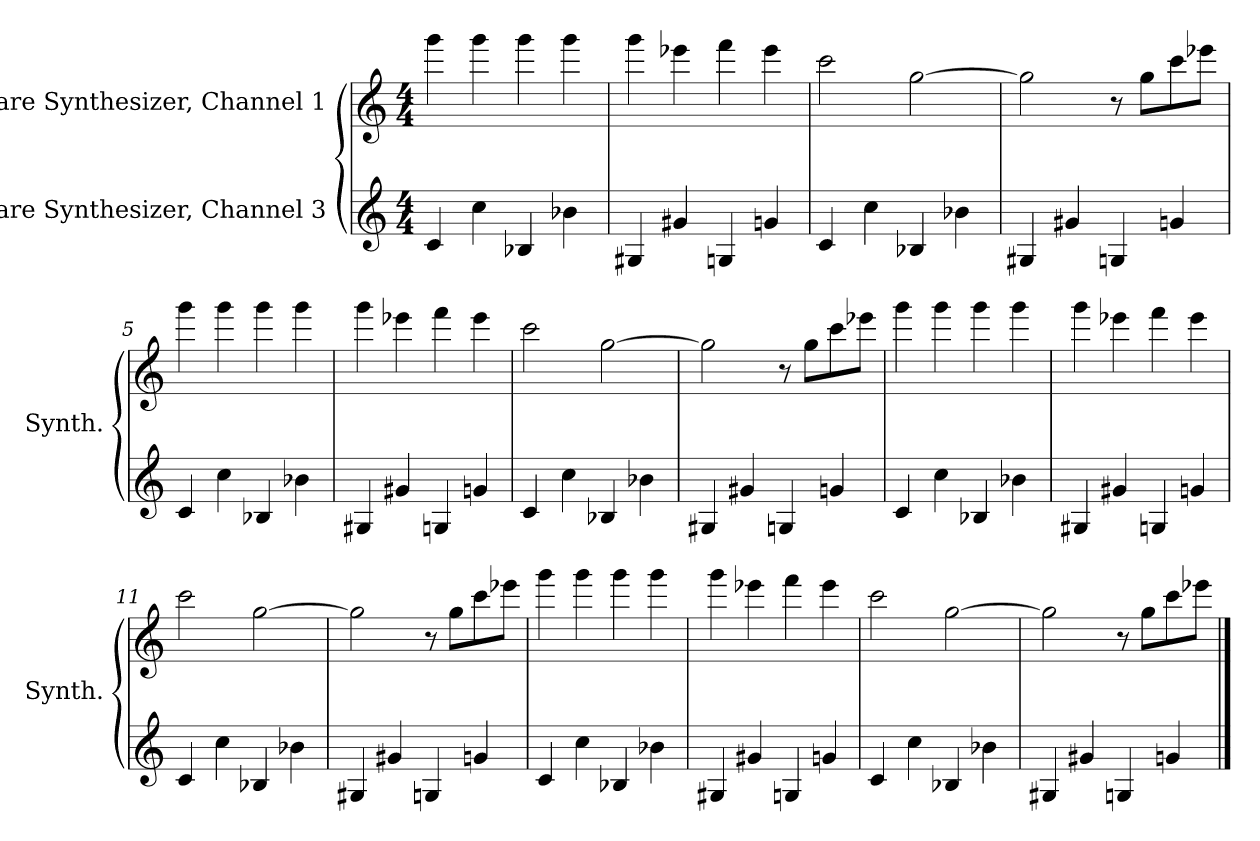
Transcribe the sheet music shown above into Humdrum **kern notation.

**kern	**kern
*part2	*part1
*staff2	*staff1
*I"Square Synthesizer, Channel 3	*I"Square Synthesizer, Channel 1
*I'Synth.	*I'Synth.
*clefG2	*clefG2
*k[]	*k[]
*M4/4	*M4/4
*MM280	*MM280
=1	=1
4c/	4ggg\
4cc\	4ggg\
4B-X/	4ggg\
4b-X\	4ggg\
=2	=2
4G#X/	4ggg\
4g#X/	4eee-X\
4Gn/	4fff\
4gn/	4eee-\
=3	=3
4c/	2ccc\
4cc\	.
4B-X/	[2gg\
4b-X\	.
=4	=4
4G#X/	2gg\]
4g#X/	.
4Gn/	8r
.	8gg\L
4gn/	8ccc\
.	8eee-X\J
!!LO:LB:g=z
=5	=5
4c/	4ggg\
4cc\	4ggg\
4B-X/	4ggg\
4b-X\	4ggg\
=6	=6
4G#X/	4ggg\
4g#X/	4eee-X\
4Gn/	4fff\
4gn/	4eee-\
=7	=7
4c/	2ccc\
4cc\	.
4B-X/	[2gg\
4b-X\	.
=8	=8
4G#X/	2gg\]
4g#X/	.
4Gn/	8r
.	8gg\L
4gn/	8ccc\
.	8eee-X\J
=9	=9
4c/	4ggg\
4cc\	4ggg\
4B-X/	4ggg\
4b-X\	4ggg\
=10	=10
4G#X/	4ggg\
4g#X/	4eee-X\
4Gn/	4fff\
4gn/	4eee-\
!!LO:LB:g=z
=11	=11
4c/	2ccc\
4cc\	.
4B-X/	[2gg\
4b-X\	.
=12	=12
4G#X/	2gg\]
4g#X/	.
4Gn/	8r
.	8gg\L
4gn/	8ccc\
.	8eee-X\J
=13	=13
4c/	4ggg\
4cc\	4ggg\
4B-X/	4ggg\
4b-X\	4ggg\
=14	=14
4G#X/	4ggg\
4g#X/	4eee-X\
4Gn/	4fff\
4gn/	4eee-\
=15	=15
4c/	2ccc\
4cc\	.
4B-X/	[2gg\
4b-X\	.
!!LO:LB:g=z
=16	=16
4G#X/	2gg\]
4g#X/	.
4Gn/	8r
.	8gg\L
4gn/	8ccc\
.	8eee-X\J
==	==
*-	*-
